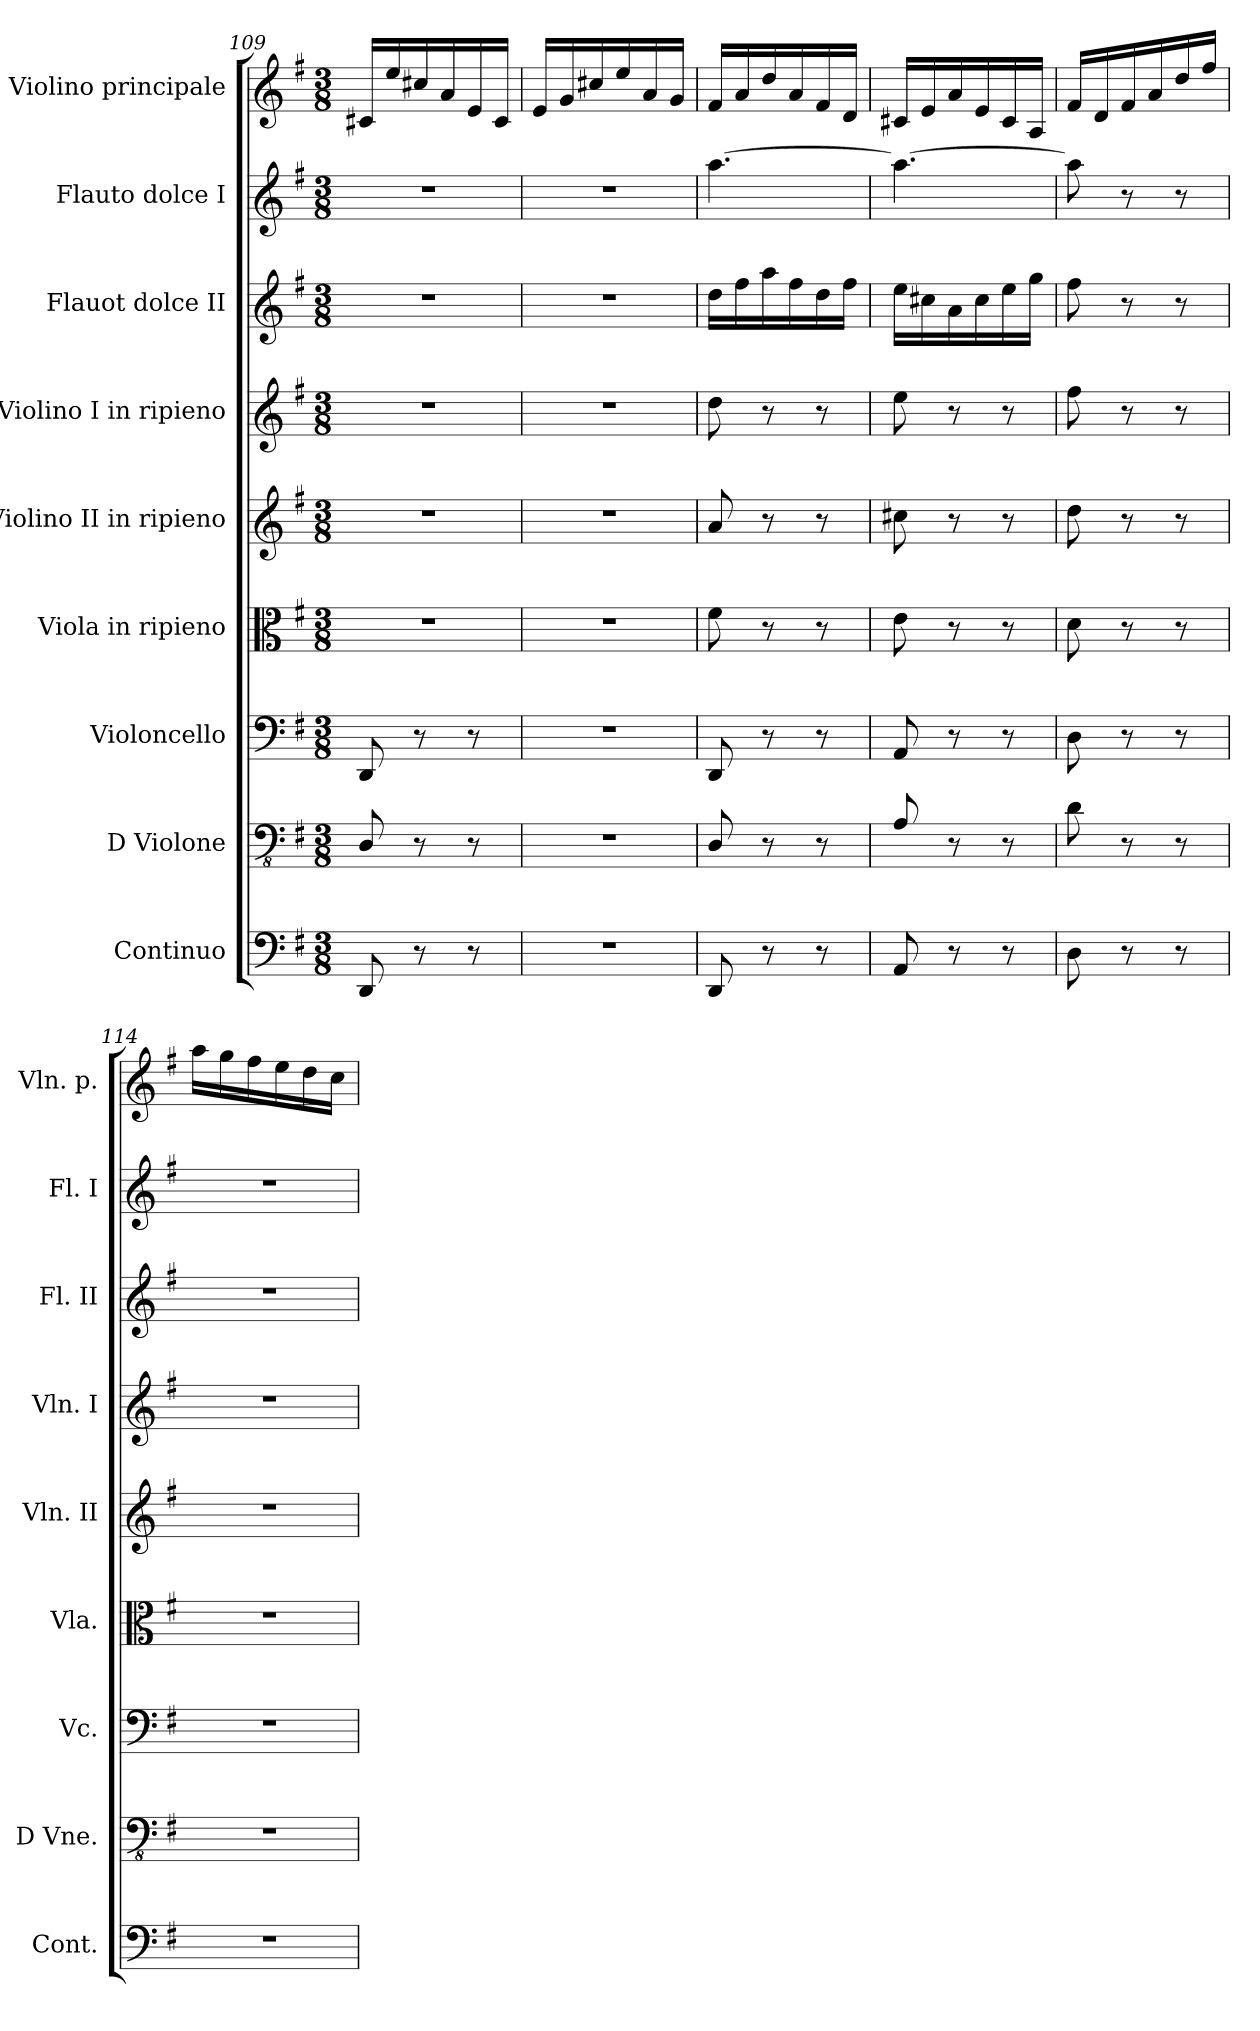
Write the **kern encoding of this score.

**kern	**kern	**kern	**kern	**kern	**kern	**kern	**kern	**kern
*part9	*part8	*part7	*part6	*part5	*part4	*part3	*part2	*part1
*staff9	*staff8	*staff7	*staff6	*staff5	*staff4	*staff3	*staff2	*staff1
*I"Continuo	*I"D Violone	*I"Violoncello	*I"Viola in ripieno	*I"Violino II in ripieno	*I"Violino I in ripieno	*I"Flauot dolce II	*I"Flauto dolce I	*I"Violino principale
*I'Cont.	*I'D Vne.	*I'Vc.	*I'Vla.	*I'Vln. II	*I'Vln. I	*I'Fl. II	*I'Fl. I	*I'Vln. p.
*clefF4	*clefFv4	*clefF4	*clefC3	*clefG2	*clefG2	*clefG2	*clefG2	*clefG2
*	*ITrd7c12	*	*	*	*	*	*	*
*k[f#]	*k[f#]	*k[f#]	*k[f#]	*k[f#]	*k[f#]	*k[f#]	*k[f#]	*k[f#]
*M3/8	*M3/8	*M3/8	*M3/8	*M3/8	*M3/8	*M3/8	*M3/8	*M3/8
=109	=109	=109	=109	=109	=109	=109	=109	=109
8DD/	8DDD/	8DD/	4.r	4.r	4.r	4.r	4.r	16c#X/LL
.	.	.	.	.	.	.	.	16ee/
8r	8r	8r	.	.	.	.	.	16cc#X/
.	.	.	.	.	.	.	.	16a/
8r	8r	8r	.	.	.	.	.	16e/
.	.	.	.	.	.	.	.	16c#/JJ
!!LO:PB:g=z
=110	=110	=110	=110	=110	=110	=110	=110	=110
4.r	4.r	4.r	4.r	4.r	4.r	4.r	4.r	16e/LL
.	.	.	.	.	.	.	.	16g/
.	.	.	.	.	.	.	.	16cc#X/
.	.	.	.	.	.	.	.	16ee/
.	.	.	.	.	.	.	.	16a/
.	.	.	.	.	.	.	.	16g/JJ
=111	=111	=111	=111	=111	=111	=111	=111	=111
8DD/	8DDD/	8DD/	8f#\	8a/	8dd\	16dd\LL	[4.aa\	16f#/LL
.	.	.	.	.	.	16ff#\	.	16a/
8r	8r	8r	8r	8r	8r	16aa\	.	16dd/
.	.	.	.	.	.	16ff#\	.	16a/
8r	8r	8r	8r	8r	8r	16dd\	.	16f#/
.	.	.	.	.	.	16ff#\JJ	.	16d/JJ
=112	=112	=112	=112	=112	=112	=112	=112	=112
8AA/	8AAA/	8AA/	8e\	8cc#X\	8ee\	16ee\LL	4.aa\_	16c#X/LL
.	.	.	.	.	.	16cc#X\	.	16e/
8r	8r	8r	8r	8r	8r	16a\	.	16a/
.	.	.	.	.	.	16cc#\	.	16e/
8r	8r	8r	8r	8r	8r	16ee\	.	16c#/
.	.	.	.	.	.	16gg\JJ	.	16A/JJ
=113	=113	=113	=113	=113	=113	=113	=113	=113
8D\	8DD\	8D\	8d\	8dd\	8ff#\	8ff#\	8aa\]	16f#/LL
.	.	.	.	.	.	.	.	16d/
8r	8r	8r	8r	8r	8r	8r	8r	16f#/
.	.	.	.	.	.	.	.	16a/
8r	8r	8r	8r	8r	8r	8r	8r	16dd/
.	.	.	.	.	.	.	.	16ff#/JJ
=114	=114	=114	=114	=114	=114	=114	=114	=114
4.r	4.r	4.r	4.r	4.r	4.r	4.r	4.r	16aa\LL
.	.	.	.	.	.	.	.	16gg\
.	.	.	.	.	.	.	.	16ff#\
.	.	.	.	.	.	.	.	16ee\
.	.	.	.	.	.	.	.	16dd\
.	.	.	.	.	.	.	.	16cc\JJ
=	=	=	=	=	=	=	=	=
*-	*-	*-	*-	*-	*-	*-	*-	*-
